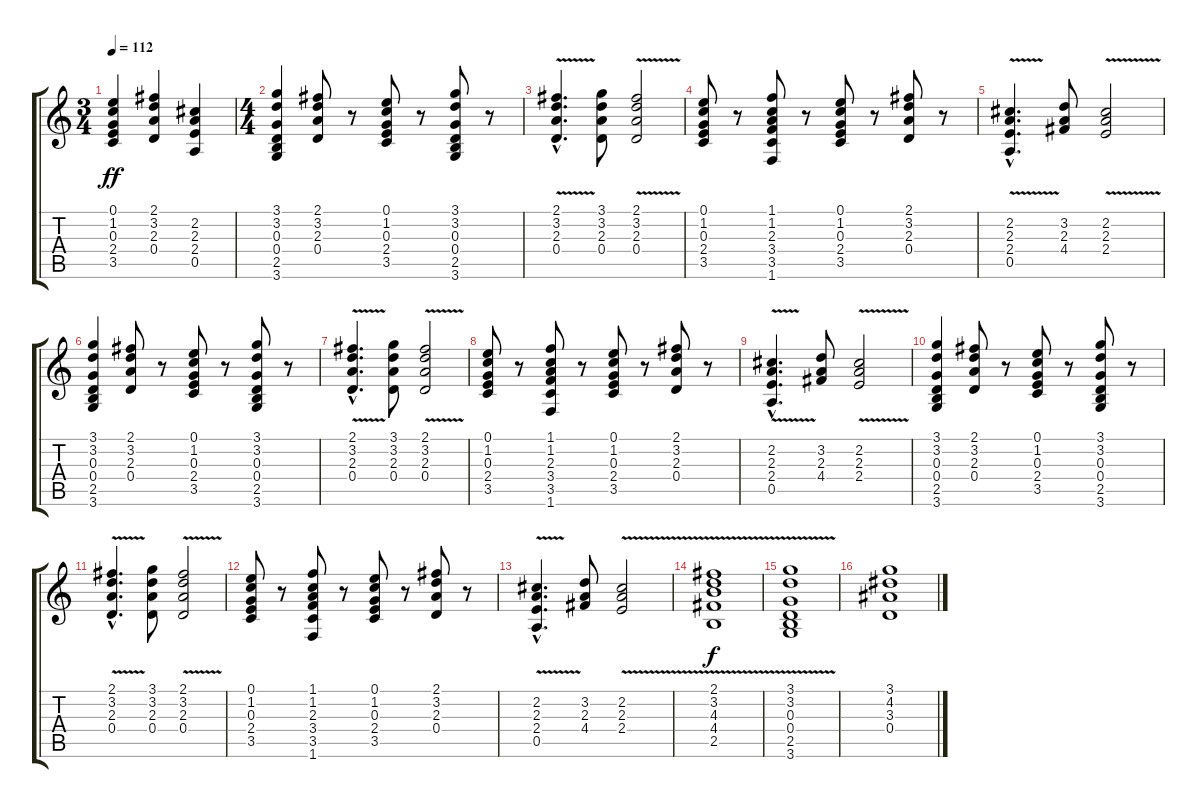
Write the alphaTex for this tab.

\track "" {instrument acousticguitarsteel}
\staff {score tabs}
\tuning (E4 B3 G3 D3 A2 E2) {hide}
\ts (3 4)
\tempo 112
\clef g2
\ks c
(0.1 1.2 0.3 2.4 3.5).4{dy ff} (2.1 3.2 2.3 0.4).4 (2.2 2.3 2.4 0.5).4 |
\ts (4 4)
(3.1 3.2 0.3 0.4 2.5 3.6).4 (2.1 3.2 2.3 0.4).8 r.8 (0.1 1.2 0.3 2.4 3.5).8 r.8 (3.1 3.2 0.3 0.4 2.5 3.6).8 r.8 |
(2.1{v hac} 3.2{hac} 2.3{hac} 0.4{hac}).4{d} (3.1 3.2 2.3 0.4).8 (2.1{v} 3.2 2.3 0.4).2 |
(0.1 1.2 0.3 2.4 3.5).8 r.8 (1.1 1.2 2.3 3.4 3.5 1.6).8 r.8 (0.1 1.2 0.3 2.4 3.5).8 r.8 (2.1 3.2 2.3 0.4).8 r.8 |
(2.2{v hac} 2.3{hac} 2.4{hac} 0.5{hac}).4{d} (3.2 2.3 4.4).8 (2.2{v} 2.3 2.4).2 |
(3.1 3.2 0.3 0.4 2.5 3.6).4 (2.1 3.2 2.3 0.4).8 r.8 (0.1 1.2 0.3 2.4 3.5).8 r.8 (3.1 3.2 0.3 0.4 2.5 3.6).8 r.8 |
(2.1{v hac} 3.2{hac} 2.3{hac} 0.4{hac}).4{d} (3.1 3.2 2.3 0.4).8 (2.1{v} 3.2 2.3 0.4).2 |
(0.1 1.2 0.3 2.4 3.5).8 r.8 (1.1 1.2 2.3 3.4 3.5 1.6).8 r.8 (0.1 1.2 0.3 2.4 3.5).8 r.8 (2.1 3.2 2.3 0.4).8 r.8 |
(2.2{v hac} 2.3{hac} 2.4{hac} 0.5{hac}).4{d} (3.2 2.3 4.4).8 (2.2{v} 2.3 2.4).2 |
(3.1 3.2 0.3 0.4 2.5 3.6).4 (2.1 3.2 2.3 0.4).8 r.8 (0.1 1.2 0.3 2.4 3.5).8 r.8 (3.1 3.2 0.3 0.4 2.5 3.6).8 r.8 |
(2.1{v hac} 3.2{hac} 2.3{hac} 0.4{hac}).4{d} (3.1 3.2 2.3 0.4).8 (2.1{v} 3.2 2.3 0.4).2 |
(0.1 1.2 0.3 2.4 3.5).8 r.8 (1.1 1.2 2.3 3.4 3.5 1.6).8 r.8 (0.1 1.2 0.3 2.4 3.5).8 r.8 (2.1 3.2 2.3 0.4).8 r.8 |
(2.2{v hac} 2.3{hac} 2.4{hac} 0.5{hac}).4{d} (3.2 2.3 4.4).8 (2.2{v} 2.3 2.4).2 |
(2.1{v} 3.2 4.3 4.4 2.5).1{dy f} |
(3.1{v} 3.2 0.3 0.4 2.5 3.6).1 |
(3.1 4.2 3.3 0.4).1
